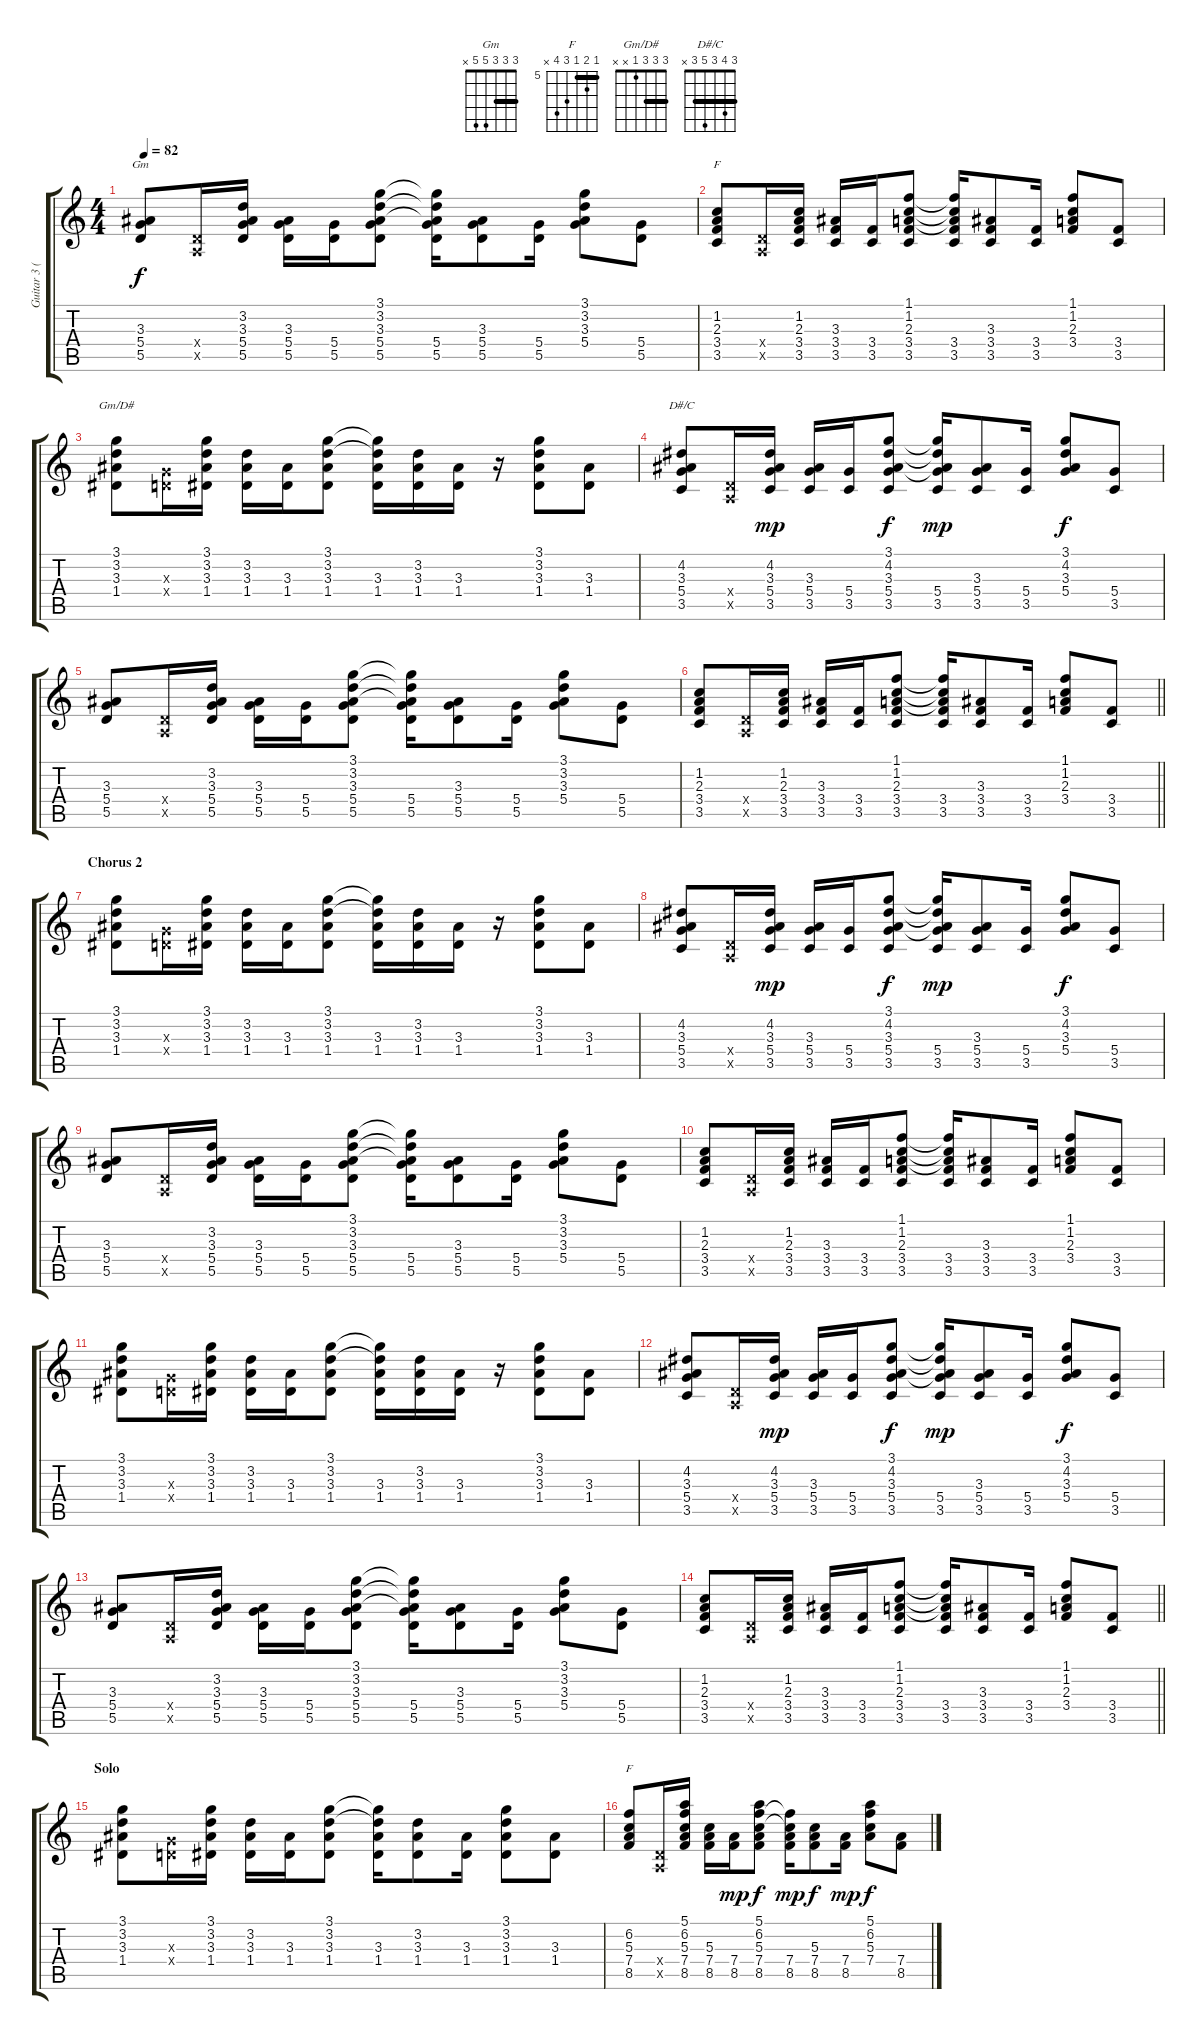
\track ("Guitar 3 (Acoustic)" "Guitar 3 (") {instrument electricguitarclean}
\staff {score tabs}
\tuning (E4 B3 G3 D3 A2 E2) {hide}
\chord ("Gm" 3 3 3 5 5 x) {barre 3}
\chord ("F" 1 1 2 3 3 x) {barre 1}
\chord ("Gm/D#" 3 3 3 1 x x) {barre 3}
\chord ("D#/C" 3 4 3 5 3 x) {barre 3}
\chord ("F" 5 6 5 7 8 x) {firstfret 5 barre 5}
\ts (4 4)
\tempo 82
\clef g2
\ks c
(3.3 5.4 5.5).8{ch "Gm" dy f} (0.4{x} 0.5{x}).16 (3.2 3.3 5.4 5.5).16 (3.3 5.4 5.5).16 (5.4 5.5).16 (3.1 3.2 3.3 5.4 5.5).8 (3.1{t} 3.2{t} 3.3{t} 5.4 5.5).16 (3.3 5.4 5.5).8 (5.4 5.5).16 (3.1 3.2 3.3 5.4).8 (5.4 5.5).8 |
(1.2 2.3 3.4 3.5).8{ch "F"} (0.4{x} 0.5{x}).16 (1.2 2.3 3.4 3.5).16 (3.3 3.4 3.5).16 (3.4 3.5).16 (1.1 1.2 2.3 3.4 3.5).8 (1.1{t} 1.2{t} 2.3{t} 3.4 3.5).16 (3.3 3.4 3.5).8 (3.4 3.5).16 (1.1 1.2 2.3 3.4).8 (3.4 3.5).8 |
(3.1 3.2 3.3 1.4).8{ch "Gm/D#"} (0.3{x} 0.4{x}).16 (3.1 3.2 3.3 1.4).16 (3.2 3.3 1.4).16 (3.3 1.4).16 (3.1 3.2 3.3 1.4).8 (3.1{t} 3.2{t} 3.3 1.4).16 (3.2 3.3 1.4).16 (3.3 1.4).16 r.16 (3.1 3.2 3.3 1.4).8 (3.3 1.4).8 |
(4.2 3.3 5.4 3.5).8{ch "D#/C"} (0.4{x} 0.5{x}).16 (4.2 3.3 5.4 3.5).16{dy mp} (3.3 5.4 3.5).16 (5.4 3.5).16 (3.1 4.2 3.3 5.4 3.5).8{dy f} (3.1{t} 4.2{t} 3.3{t} 5.4 3.5).16{dy mp} (3.3 5.4 3.5).8 (5.4 3.5).16 (3.1 4.2 3.3 5.4).8{dy f} (5.4 3.5).8 |
(3.3 5.4 5.5).8 (0.4{x} 0.5{x}).16 (3.2 3.3 5.4 5.5).16 (3.3 5.4 5.5).16 (5.4 5.5).16 (3.1 3.2 3.3 5.4 5.5).8 (3.1{t} 3.2{t} 3.3{t} 5.4 5.5).16 (3.3 5.4 5.5).8 (5.4 5.5).16 (3.1 3.2 3.3 5.4).8 (5.4 5.5).8 |
\barLineRight lightlight
(1.2 2.3 3.4 3.5).8 (0.4{x} 0.5{x}).16 (1.2 2.3 3.4 3.5).16 (3.3 3.4 3.5).16 (3.4 3.5).16 (1.1 1.2 2.3 3.4 3.5).8 (1.1{t} 1.2{t} 2.3{t} 3.4 3.5).16 (3.3 3.4 3.5).8 (3.4 3.5).16 (1.1 1.2 2.3 3.4).8 (3.4 3.5).8 |
\section ("" "Chorus 2")
(3.1 3.2 3.3 1.4).8 (0.3{x} 0.4{x}).16 (3.1 3.2 3.3 1.4).16 (3.2 3.3 1.4).16 (3.3 1.4).16 (3.1 3.2 3.3 1.4).8 (3.1{t} 3.2{t} 3.3 1.4).16 (3.2 3.3 1.4).16 (3.3 1.4).16 r.16 (3.1 3.2 3.3 1.4).8 (3.3 1.4).8 |
(4.2 3.3 5.4 3.5).8 (0.4{x} 0.5{x}).16 (4.2 3.3 5.4 3.5).16{dy mp} (3.3 5.4 3.5).16 (5.4 3.5).16 (3.1 4.2 3.3 5.4 3.5).8{dy f} (3.1{t} 4.2{t} 3.3{t} 5.4 3.5).16{dy mp} (3.3 5.4 3.5).8 (5.4 3.5).16 (3.1 4.2 3.3 5.4).8{dy f} (5.4 3.5).8 |
(3.3 5.4 5.5).8 (0.4{x} 0.5{x}).16 (3.2 3.3 5.4 5.5).16 (3.3 5.4 5.5).16 (5.4 5.5).16 (3.1 3.2 3.3 5.4 5.5).8 (3.1{t} 3.2{t} 3.3{t} 5.4 5.5).16 (3.3 5.4 5.5).8 (5.4 5.5).16 (3.1 3.2 3.3 5.4).8 (5.4 5.5).8 |
(1.2 2.3 3.4 3.5).8 (0.4{x} 0.5{x}).16 (1.2 2.3 3.4 3.5).16 (3.3 3.4 3.5).16 (3.4 3.5).16 (1.1 1.2 2.3 3.4 3.5).8 (1.1{t} 1.2{t} 2.3{t} 3.4 3.5).16 (3.3 3.4 3.5).8 (3.4 3.5).16 (1.1 1.2 2.3 3.4).8 (3.4 3.5).8 |
(3.1 3.2 3.3 1.4).8 (0.3{x} 0.4{x}).16 (3.1 3.2 3.3 1.4).16 (3.2 3.3 1.4).16 (3.3 1.4).16 (3.1 3.2 3.3 1.4).8 (3.1{t} 3.2{t} 3.3 1.4).16 (3.2 3.3 1.4).16 (3.3 1.4).16 r.16 (3.1 3.2 3.3 1.4).8 (3.3 1.4).8 |
(4.2 3.3 5.4 3.5).8 (0.4{x} 0.5{x}).16 (4.2 3.3 5.4 3.5).16{dy mp} (3.3 5.4 3.5).16 (5.4 3.5).16 (3.1 4.2 3.3 5.4 3.5).8{dy f} (3.1{t} 4.2{t} 3.3{t} 5.4 3.5).16{dy mp} (3.3 5.4 3.5).8 (5.4 3.5).16 (3.1 4.2 3.3 5.4).8{dy f} (5.4 3.5).8 |
(3.3 5.4 5.5).8 (0.4{x} 0.5{x}).16 (3.2 3.3 5.4 5.5).16 (3.3 5.4 5.5).16 (5.4 5.5).16 (3.1 3.2 3.3 5.4 5.5).8 (3.1{t} 3.2{t} 3.3{t} 5.4 5.5).16 (3.3 5.4 5.5).8 (5.4 5.5).16 (3.1 3.2 3.3 5.4).8 (5.4 5.5).8 |
\barLineRight lightlight
(1.2 2.3 3.4 3.5).8 (0.4{x} 0.5{x}).16 (1.2 2.3 3.4 3.5).16 (3.3 3.4 3.5).16 (3.4 3.5).16 (1.1 1.2 2.3 3.4 3.5).8 (1.1{t} 1.2{t} 2.3{t} 3.4 3.5).16 (3.3 3.4 3.5).8 (3.4 3.5).16 (1.1 1.2 2.3 3.4).8 (3.4 3.5).8 |
\section ("" "Solo")
(3.1 3.2 3.3 1.4).8 (0.3{x} 0.4{x}).16 (3.1 3.2 3.3 1.4).16 (3.2 3.3 1.4).16 (3.3 1.4).16 (3.1 3.2 3.3 1.4).8 (3.1{t} 3.2{t} 3.3 1.4).16 (3.2 3.3 1.4).8 (3.3 1.4).16 (3.1 3.2 3.3 1.4).8 (3.3 1.4).8 |
(6.2 5.3 7.4 8.5).8{ch "F"} (0.4{x} 0.5{x}).16 (5.1 6.2 5.3 7.4 8.5).16 (5.3 7.4 8.5).16 (7.4 8.5).16{dy mp} (5.1 6.2 5.3 7.4 8.5).8{dy f} (6.2{t} 5.3{t} 7.4 8.5).16{dy mp} (5.3 7.4 8.5).8{dy f} (7.4 8.5).16{dy mp} (5.1 6.2 5.3 7.4).8{dy f} (7.4 8.5).8
